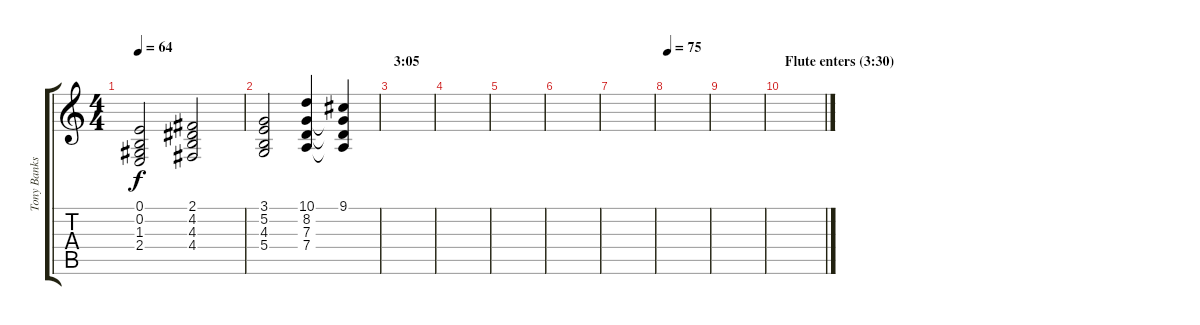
\track ("Tony Banks (organ)" "Tony Banks") {instrument drawbarorgan}
\staff {score tabs}
\tuning (E4 B3 G3 D3 A2 E2) {hide}
\ts (4 4)
\tempo 64
\clef g2
\ks c
(0.1 0.2 1.3 2.4).2{dy f} (2.1 4.2 4.3 4.4).2 |
(3.1 5.2 4.3 5.4).2 (10.1 8.2 7.3 7.4).4 (9.1 8.2{t} 7.3{t} 7.4{t}).4 |
\section ("" "3:05")
|
|
|
|
|
\tempo 75
|
|
\section ("" "Flute enters (3:30)")
